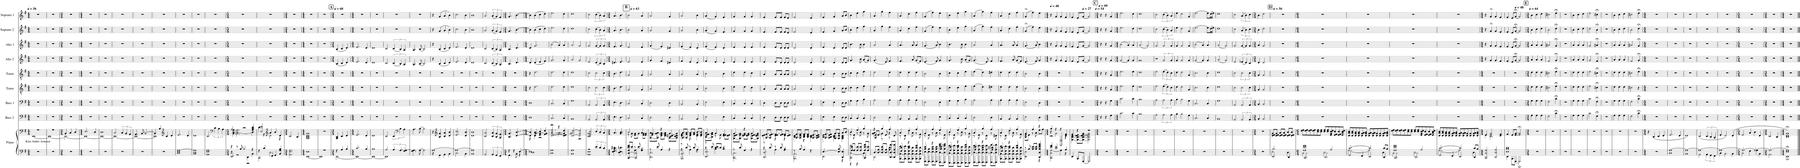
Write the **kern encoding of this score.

**kern	**kern	**text	**kern	**kern	**kern	**kern	**kern	**kern	**kern	**kern
*part9	*part9	*part9	*part8	*part7	*part6	*part5	*part4	*part3	*part2	*part1
*staff10	*staff9	*staff9	*staff8	*staff7	*staff6	*staff5	*staff4	*staff3	*staff2	*staff1
*I"Piano	*	*	*I"Bass 2	*I"Bass 1	*I"Tenor	*I"Tenor	*I"Alto 2	*I"Alto 1	*I"Soprano 2	*I"Soprano 1
*I'Pno.	*	*	*I'B2	*I'B1	*I'T.	*I'T	*I'A2	*I'A1	*I'S2	*I'S1
*clefF4	*clefF4	*	*clefF4	*clefF4	*clefGv2	*clefGv2	*clefG2	*clefG2	*clefG2	*clefG2
*k[f#]	*k[f#]	*	*k[f#]	*k[f#]	*k[f#]	*k[f#]	*k[f#]	*k[f#]	*k[f#]	*k[f#]
*M4/4	*M4/4	*	*M4/4	*M4/4	*M4/4	*M4/4	*M4/4	*M4/4	*M4/4	*M4/4
*MM56	*MM56	*	*MM56	*MM56	*MM56	*MM56	*MM56	*MM56	*MM56	*MM56
=1	=1	=1	=1	=1	=1	=1	=1	=1	=1	=1
!	!	!LO:LY:b	!	!	!	!	!	!	!	!
*	*^	*	*	*	*	*	*	*	*	*
1r	1r	[1EE	Kim Andre Arnesen	1r	1r	1r	1r	1r	1r	1r	1r
=2	=2	=2	=2	=2	=2	=2	=2	=2	=2	=2	=2
1r	1r	1EE_	.	1r	1r	1r	1r	1r	1r	1r	1r
=3	=3	=3	=3	=3	=3	=3	=3	=3	=3	=3	=3
*M3/4	*M3/4	*	*	*M3/4	*M3/4	*M3/4	*M3/4	*M3/4	*M3/4	*M3/4	*M3/4
2.r	4BB/	2.EE\_	.	2.r	2.r	2.r	2.r	2.r	2.r	2.r	2.r
.	4C/	.	.	.	.	.	.	.	.	.	.
.	4D/	.	.	.	.	.	.	.	.	.	.
=4	=4	=4	=4	=4	=4	=4	=4	=4	=4	=4	=4
*M4/4	*M4/4	*	*	*M4/4	*M4/4	*M4/4	*M4/4	*M4/4	*M4/4	*M4/4	*M4/4
1r	2.E/	1EE_	.	1r	1r	1r	1r	1r	1r	1r	1r
.	4D/	.	.	.	.	.	.	.	.	.	.
=5	=5	=5	=5	=5	=5	=5	=5	=5	=5	=5	=5
1r	1D	1EE_	.	1r	1r	1r	1r	1r	1r	1r	1r
=6	=6	=6	=6	=6	=6	=6	=6	=6	=6	=6	=6
1r	2C/	1EE_	.	1r	1r	1r	1r	1r	1r	1r	1r
.	6C/	.	.	.	.	.	.	.	.	.	.
.	6BB/	.	.	.	.	.	.	.	.	.	.
.	6AA/	.	.	.	.	.	.	.	.	.	.
=7	=7	=7	=7	=7	=7	=7	=7	=7	=7	=7	=7
1r	4.AA/	1EE_	.	1r	1r	1r	1r	1r	1r	1r	1r
.	[8BB/	.	.	.	.	.	.	.	.	.	.
.	2BB/_	.	.	.	.	.	.	.	.	.	.
=8	=8	=8	=8	=8	=8	=8	=8	=8	=8	=8	=8
1r	4BB/]	1EE]	.	1r	1r	1r	1r	1r	1r	1r	1r
.	4B/	.	.	.	.	.	.	.	.	.	.
*	*clefG2	*	*	*	*	*	*	*	*	*	*
.	4c/	.	.	.	.	.	.	.	.	.	.
.	4d/	.	.	.	.	.	.	.	.	.	.
*	*v	*v	*	*	*	*	*	*	*	*	*
=9	=9	=9	=9	=9	=9	=9	=9	=9	=9	=9
*^	*	*	*	*	*	*	*	*	*	*
[1G	1C 1E	2.e/	.	1r	1r	1r	1r	1r	1r	1r	1r
.	.	4d/	.	.	.	.	.	.	.	.	.
*v	*v	*	*	*	*	*	*	*	*	*	*
=10	=10	=10	=10	=10	=10	=10	=10	=10	=10	=10
1BB 1D 1G]	1d	.	1r	1r	1r	1r	1r	1r	1r	1r
=11	=11	=11	=11	=11	=11	=11	=11	=11	=11	=11
1AA 1E 1G	2c/	.	1r	1r	1r	1r	1r	1r	1r	1r
*	*clefF4	*	*	*	*	*	*	*	*	*
.	6c\	.	.	.	.	.	.	.	.	.
.	6B\	.	.	.	.	.	.	.	.	.
.	6A\	.	.	.	.	.	.	.	.	.
=12	=12	=12	=12	=12	=12	=12	=12	=12	=12	=12
*M5/4	*M5/4	*	*M5/4	*M5/4	*M5/4	*M5/4	*M5/4	*M5/4	*M5/4	*M5/4
*^	*^	*	*	*	*	*	*	*	*	*
*	*^	*	*	*	*	*	*	*	*	*	*	*
4r	4r	2.EE/	2A/	[4BB\ [4D\ [4G\	.	4%5r	4%5r	4%5r	4%5r	4%5r	4%5r	4%5r	4%5r
8r	2r	.	.	2.BB\] 2.D\_ 2.G\]	.	.	.	.	.	.	.	.	.
[8B/	.	.	.	.	.	.	.	.	.	.	.	.	.
2B/]	.	.	2r	.	.	.	.	.	.	.	.	.	.
.	4DD\	2r	.	.	.	.	.	.	.	.	.	.	.
4r	4BB\	.	4G/ 4B/ 4d/	4D\]	.	.	.	.	.	.	.	.	.
*	*v	*v	*	*	*	*	*	*	*	*	*	*	*
=13	=13	=13	=13	=13	=13	=13	=13	=13	=13	=13	=13	=13
4r	2CC\	2E/ 2e/	4d\	.	4%5r	4%5r	4%5r	4%5r	4%5r	4%5r	4%5r	4%5r
4c/	.	.	4r	.	.	.	.	.	.	.	.	.
*	*	*clefG2	*	*	*	*	*	*	*	*	*	*
4FF#/	2.D\	4a/	2d\	.	.	.	.	.	.	.	.	.
4GG/	.	4b/	.	.	.	.	.	.	.	.	.	.
4BB/ 4G/ 4B/	.	4d/	4r	.	.	.	.	.	.	.	.	.
*v	*v	*	*	*	*	*	*	*	*	*	*	*
*	*v	*v	*	*	*	*	*	*	*	*	*
=14	=14	=14	=14	=14	=14	=14	=14	=14	=14	=14
*M3/4	*M3/4	*	*M3/4	*M3/4	*M3/4	*M3/4	*M3/4	*M3/4	*M3/4	*M3/4
2.AA\ 2.E\ 2.G\	2c/	.	2.r	2.r	2.r	2.r	2.r	2.r	2.r	2.r
.	4B/	.	.	.	.	.	.	.	.	.
=15	=15	=15	=15	=15	=15	=15	=15	=15	=15	=15
*M4/4	*M4/4	*	*M4/4	*M4/4	*M4/4	*M4/4	*M4/4	*M4/4	*M4/4	*M4/4
*^	*	*	*	*	*	*	*	*	*	*
1E	[1EE	1G 1B 1d 1g	.	1r	1r	1r	1r	1r	1r	1r	1r
=16	=16	=16	=16	=16	=16	=16	=16	=16	=16	=16	=16
1r	1EE]	1r	.	1r	1r	1r	1r	1r	1r	1r	1r
=17	=17	=17	=17	=17	=17	=17	=17	=17	=17	=17	=17
!!LO:REH:place=s1:a:B:cj:fs=14:t=A
*M3/4	*	*M3/4	*	*M3/4	*M3/4	*M3/4	*M3/4	*M3/4	*M3/4	*M3/4	*M3/4
*	*	*	*	*	*	*	*	*	*	*	*MM60
4r	[2.EE\	4G/ 4B/	.	2.r	2.r	2.r	2.r	(4B/	(4B/	2.r	2.r
4A/	.	4c/	.	.	.	.	.	4c/	4c/	.	.
4B/	.	4d/	.	.	.	.	.	4d/)	4d/)	.	.
=18	=18	=18	=18	=18	=18	=18	=18	=18	=18	=18	=18
*M4/4	*	*M4/4	*	*M4/4	*M4/4	*M4/4	*M4/4	*M4/4	*M4/4	*M4/4	*M4/4
2.c/	1EE_	2.e/	.	1r	1r	1r	1r	2.e/	2.e/	1r	1r
4B/	.	4d/	.	.	.	.	.	4d/	4d/	.	.
=19	=19	=19	=19	=19	=19	=19	=19	=19	=19	=19	=19
1B	1EE_	1d	.	1r	1r	1r	1r	1d	1d	1r	1r
=20	=20	=20	=20	=20	=20	=20	=20	=20	=20	=20	=20
2A/	1EE]	2c/	.	1r	1r	1r	1r	2c/	2c/	1r	1r
6A/	.	6c/	.	.	.	.	.	(6c/	(6c/	.	.
*	*	*clefF4	*	*	*	*	*	*	*	*	*
[6G/	.	6B\	.	.	.	.	.	6B/)	6B/)	.	.
6F#/ 6G/_	.	6A\	.	.	.	.	.	6A/	6A/	.	.
*v	*v	*	*	*	*	*	*	*	*	*	*
=21	=21	=21	=21	=21	=21	=21	=21	=21	=21	=21
4.F#\ 4.G\]	4.A\	.	1r	1r	1r	1r	4.A/	4.A/	1r	1r
[8G\	[8B\	.	.	.	.	.	[8B/	[8B/	.	.
2G\]	2B\]	.	.	.	.	.	2B/]	2B/]	.	.
=22	=22	=22	=22	=22	=22	=22	=22	=22	=22	=22
*^	*	*	*	*	*	*	*	*	*	*
[1G	4r	4r	.	1r	1r	1r	1r	4r	4r	4r	4r
*	*	*clefG2	*	*	*	*	*	*	*	*	*
.	4GG\	4B/ 4g/	.	.	.	.	.	(4B/	(4B/	(4g/	(4g/
.	4AA\	4c/ 4a/	.	.	.	.	.	4c/	4c/	4a/	4a/
.	4BB\	4d/ 4b/	.	.	.	.	.	4d/)	4d/)	4b\)	4b\)
=23	=23	=23	=23	=23	=23	=23	=23	=23	=23	=23	=23
1G_	2.C\	2.e/ 2.cc/	.	1r	1r	1r	1r	2.e/	2.e/	2.cc\	2.cc\
.	4BB\	4d/ 4b/	.	.	.	.	.	4d/	4d/	4b\	4b\
=24	=24	=24	=24	=24	=24	=24	=24	=24	=24	=24	=24
1G]	1BB	1d 1b	.	1r	1r	1r	1r	1d	1d	1b	1b
*v	*v	*	*	*	*	*	*	*	*	*	*
=25	=25	=25	=25	=25	=25	=25	=25	=25	=25	=25
2AA/	2c/ 2a/	.	1r	1r	1r	1r	2c/	2c/	2a/	2a/
6AA/	6c/ 6a/	.	.	.	.	.	(6c/	(6c/	(6a/	(6a/
6GG/	6B/ 6g/	.	.	.	.	.	6B/)	6B/)	6g/)	6g/)
6FF#/	6A/ 6f#/	.	.	.	.	.	6A/	6A/	6f#/	6f#/
=26	=26	=26	=26	=26	=26	=26	=26	=26	=26	=26
*M3/4	*M3/4	*	*M3/4	*M3/4	*M3/4	*M3/4	*M3/4	*M3/4	*M3/4	*M3/4
*^	*	*	*	*	*	*	*	*	*	*
4r	4.GG\	4.B/ 4.g/	.	2.r	2.r	2.r	2.r	4.B/	4.B/	4.g/	4.g/
4r	.	.	.	.	.	.	.	.	.	.	.
.	8BB\	[4.d/ [4.b/	.	.	.	.	.	4.d/	4.d/	[4.b\	[4.b\
[4E/	4r	.	.	.	.	.	.	.	.	.	.
=27	=27	=27	=27	=27	=27	=27	=27	=27	=27	=27	=27
*M4/4	*	*M4/4	*	*M4/4	*M4/4	*M4/4	*M4/4	*M4/4	*M4/4	*M4/4	*M4/4
*	*	*^	*	*	*	*	*	*	*	*	*
1E]	1D	4d/] 4b/]	4r	.	1D	1D	4r	4r	4d/	4d/	4b\]	4b\]
.	.	[4g/	4d\ 4b\	.	.	.	2.d\	2.d\	(4d/	2.g/	(4b\	(4b\
.	.	4e/ 4g/_ 4cc/	2r	.	.	.	.	.	4e/	.	4cc\	4cc\
.	.	4f#/ 4g/] 4dd/	.	.	.	.	.	.	4f#/)	.	4dd\)	4dd\)
*v	*v	*	*	*	*	*	*	*	*	*	*	*
=28	=28	=28	=28	=28	=28	=28	=28	=28	=28	=28	=28
*	*	*^	*	*	*	*	*	*	*	*	*
1C 1G	2b/	2r	[2.d/ [2.e/ [2.g/ 2.ee/	.	2.C/	2.C/	2.d\	2.d\	2.g/	(2b\	2.ee\	2.ee\
.	4r	2a\	.	.	.	.	.	.	.	4a/)	.	.
.	4dd/	.	4d/] 4e/] 4g/]	.	4C/	4C/	4d\	4d\	4g/	4a/	4dd\	4dd\
*	*	*v	*v	*	*	*	*	*	*	*	*	*
=29	=29	=29	=29	=29	=29	=29	=29	=29	=29	=29	=29
1BB 1G	[2d/ [2dd/	2g\ 2a\	.	1BB	1G	1d	1d	2a/	2a/	1dd	1dd
.	2d/] 2g/ 2dd/]	2r	.	.	.	.	.	2g/	2g/	.	.
=30	=30	=30	=30	=30	=30	=30	=30	=30	=30	=30	=30
*^	*	*	*	*	*	*	*	*	*	*	*
2r	1AA 1E	2e/ 2cc/	1c 1g	.	2AA/	2AA/	2c\	2c\	2e/	2g/	2cc\	2cc\
6e/	.	6cc/	.	.	3AA/	3AA/	3c\	3c\	(6d/	[6g/	(6cc\	(6cc\
6d/	.	6b/	.	.	.	.	.	.	6c/)	6g/]	6b\)	6b\)
6c/	.	6a/	.	.	6AA/	6AA/	6c\	6c\	6B/	6g/	6a/	6a/
*v	*v	*	*	*	*	*	*	*	*	*	*	*
*	*v	*v	*	*	*	*	*	*	*	*	*
=31	=31	=31	=31	=31	=31	=31	=31	=31	=31	=31
*M3/4	*M3/4	*	*M3/4	*M3/4	*M3/4	*M3/4	*M3/4	*M3/4	*M3/4	*M3/4
4.E\ 4.F#\ 4.B\ 4.d#X\	4.a/	.	4.E\	4.E\	4.B\	4.B\	4.d#X/	4.f#/	4.a/	4.a/
4.D\ 4.E\ 4.dn\	4.g/ 4.b/	.	4.D\	4.D\	4.d\	4.d\	4.e/	4.g/	4.b\	4.b\
=32	=32	=32	=32	=32	=32	=32	=32	=32	=32	=32
!!LO:REH:place=s1:a:t=
!!LO:REH:place=s1:a:B:cj:fs=14:t=B
*	*	*	*	*	*	*	*	*	*	*MM63
*^	*^	*	*	*	*	*	*	*	*	*
*	*^	*	*	*	*	*	*	*	*	*	*	*
8e/ 8g/L	4r	[4CC/ [4C/ 4G/	2b/	8r	.	2C/	2C/	2G/	2G/	2e/	2e/	2b\	2b\
8e/J	.	.	.	8g\	.	.	.	.	.	.	.	.	.
8r	4G\	2CC/] 2C/]	.	8e\ 8g\L	.	.	.	.	.	.	.	.	.
8e/	.	.	.	8g\J	.	.	.	.	.	.	.	.	.
4G/	4r	.	4a/	8e\ 8g\L	.	4C/	4C/	4G/	4G/	4e/	4e/	4a/	4a/
.	.	.	.	8e\ 8g\J	.	.	.	.	.	.	.	.	.
*	*v	*v	*	*	*	*	*	*	*	*	*	*	*
=33	=33	=33	=33	=33	=33	=33	=33	=33	=33	=33	=33	=33
8r	2.DD\ 2.D\	4e/' 4g/'	[8A\ [8a\L	.	2D\	2D\	2A/	2A/	4g/	(4g/	2a/	2a/
8e/	.	.	8A\] 8g\ 8a\_J	.	.	.	.	.	.	.	.	.
4A/	.	4r	8d\ 8f#\ 8a\_L	.	.	.	.	.	4f#/	4f#/)	.	.
.	.	.	8d\ 8f#\ 8a\]J	.	.	.	.	.	.	.	.	.
4r	.	4c/' 4d#X/'	[8A\ [8g\L	.	4D\	4D\	4A/	4A/	4d#X/	4d#X/	4g/	4g/
.	.	.	8A\] 8c\ 8d#\ 8g\]J	.	.	.	.	.	.	.	.	.
=34	=34	=34	=34	=34	=34	=34	=34	=34	=34	=34	=34	=34
*	*^	*	*	*	*	*	*	*	*	*	*	*
8r	4r	2.BBB/ 2.BB/	[8A/ [8a/L	4d\' 4f#\'	.	2BB/	2BB/	2A/	2A/	4f#/	(4f#/	2a/	2a/
8d/	.	.	8A/] 8f#/ 8a/_J	.	.	.	.	.	.	.	.	.	.
8r	4A\	.	8d/ 8f#/ 8a/_L	4r	.	.	.	.	.	4e/	4e/)	.	.
8d/	.	.	8f#/ 8a/]J	.	.	.	.	.	.	.	.	.	.
4A/	4r	.	[8b/L	4d\' 4f#\'	.	4BB/	4BB/	4A/	4A/	4d/	4d/	4b\	4b\
.	.	.	8d/ 8f#/ 8b/]J	.	.	.	.	.	.	.	.	.	.
=35	=35	=35	=35	=35	=35	=35	=35	=35	=35	=35	=35	=35	=35
8r	4r	2.EE/ 2.E/	4e/' 4f#/'	[8B\ [8a\L	.	2E\	2E\	2B\	2B\	4f#/	(4f#/	(4a/	(4a/
8e/	.	.	.	8B\] 8f#\ 8a\]J	.	.	.	.	.	.	.	.	.
8d/ 8e/L	4B\	.	4g/	8r	.	.	.	.	.	4e/	4e/)	4g/)	4g/)
8d/J	.	.	.	8e\	.	.	.	.	.	.	.	.	.
4B/	4r	.	4f#/	8d\ 8e\L	.	4E\	4E\	4B\	4B\	4d/	4d/	4f#/	4f#/
.	.	.	.	8d\ 8e\J	.	.	.	.	.	.	.	.	.
*	*v	*v	*	*	*	*	*	*	*	*	*	*	*
=36	=36	=36	=36	=36	=36	=36	=36	=36	=36	=36	=36	=36
8r	2.CC\ 2.C\	4d/' 4e/'	[8G\ [8g\L	.	4C/	4C/	4d\	4d\	4e/	4e/	4g/	4g/
8d/	.	.	8G\] 8e\ 8g\_J	.	.	.	.	.	.	.	.	.
4G/	.	4r	8d\ 8e\ 8g\_L	.	4C/	4C/	4d\	4d\	4e/	4e/	4g/	4g/
.	.	.	8d\ 8e\ 8g\]J	.	.	.	.	.	.	.	.	.
4r	.	4d/' 4e/'	[8G\ [8g\L	.	4C/	4C/	4c\	4c\	4e/	4e/	4g/	4g/
.	.	.	8G\] 8d\ 8e\ 8g\]J	.	.	.	.	.	.	.	.	.
=37	=37	=37	=37	=37	=37	=37	=37	=37	=37	=37	=37	=37
*	*^	*	*	*	*	*	*	*	*	*	*	*
8r	4r	2.DD/ 2.D/	[8A/ [8f#/L	4d\' 4e\'	.	4D\	4D\	4A/	4A/	4e/	4e/	4f#/	4f#/
8d/	.	.	8A/] 8e/ 8f#/_J	.	.	.	.	.	.	.	.	.	.
8r	4A\	.	8d/ 8e/ 8f#/_L	4r	.	8D\L	8D\L	8A/L	8A/L	8e/L	8e/L	8f#/L	8f#/L
8d/	.	.	8e/ 8f#/]J	.	.	8D\J	8D\J	8A/J	8A/J	8d/J	8d/J	8f#/J	8f#/J
4A/	4r	.	8d/ 8f#/L	4r	.	8D\L	8D\L	8A/L	8A/L	8d/L	8d/L	8f#/L	8f#/L
.	.	.	8d/ 8e/J	.	.	8D\J	8D\J	8A/J	8A/J	8d/J	8d/J	8e/J	8e/J
*	*v	*v	*	*	*	*	*	*	*	*	*	*	*
=38	=38	=38	=38	=38	=38	=38	=38	=38	=38	=38	=38	=38
8r	2.BBB\ 2.BB\	[8A/ [8f#/L	4B\' 4d\'	.	2BB/	2BB/	2A/	2A/	2d/	2d/	2f#/	2f#/
8B/	.	8A/] 8d/ 8f#/_J	.	.	.	.	.	.	.	.	.	.
4A/	.	8B/ 8d/ 8f#/_L	4r	.	.	.	.	.	.	.	.	.
.	.	8B/ 8d/ 8f#/]J	.	.	.	.	.	.	.	.	.	.
4r	.	[8A/ [8e/L	4B\' 4d\'	.	4BB/	4BB/	4A/	4A/	4d/	4d/	4e/	4e/
.	.	8A/] 8B/ 8d/ 8e/]J	.	.	.	.	.	.	.	.	.	.
=39	=39	=39	=39	=39	=39	=39	=39	=39	=39	=39	=39	=39
[4.E/	2EE\	[8A/ [8f#/L	4B\' 4e\'	.	4E\	4E\	4A/	4A/	4e/	4e/	4f#/	4f#/
.	.	8A/] 8B/ 8e/ 8f#/]J	.	.	.	.	.	.	.	.	.	.
.	.	[8G/ [8g/L	4B\' 4d\'	.	4E\	4E\	4B\	4B\	4d/	4d/	4g/	4g/
8E/_ 8B/	.	8G/] 8d/ 8g/]J	.	.	.	.	.	.	.	.	.	.
4DD/ 4E/]	4r	8a/L	4G\ 4B\ 4d\	.	8D\L	8D\L	8B\L	8B\L	8d/L	8d/L	8a/L	8a/L
.	.	8b/J	.	.	8D\J	8D\J	8B\J	8B\J	8d/J	8d/J	8b/J	8b/J
=40	=40	=40	=40	=40	=40	=40	=40	=40	=40	=40	=40	=40
*	*^	*	*	*	*	*	*	*	*	*	*	*
8G/ 8e/L	2CC\ [2C\ 2g\	4r	4b/	8r	.	4C/	4G\	4c\	4c\	4.g/	4.b\	4b\	4b\
8G/J	.	.	.	8e\	.	.	.	.	.	.	.	.	.
8G/ 8e/L	.	4r	4ee/	8r	.	4C/	4G\	4c\	4c\	.	.	4ee\	4ee\
8G/ 8e/J	.	.	.	8b\	.	.	.	.	.	8b\	8b\	.	.
8G/ 8e/ 8a/L	4C\]	4CC/	4gg/	8r	.	4C/	4B\	4e\	4e\	(8a/L	4b\	4gg\	4gg\
8G/ 8e/J	.	.	.	8g\	.	.	.	.	.	8g/J)	.	.	.
*	*v	*v	*	*	*	*	*	*	*	*	*	*	*
=41	=41	=41	=41	=41	=41	=41	=41	=41	=41	=41	=41	=41
*	*	*	*^	*	*	*	*	*	*	*	*	*
[8D/L	2DD\	4r	[4g\ 4a\	8A/ 8e/L	.	2D\	2A\	2d\	2d\	(4.g/	2a/	4a/	4a/
8D/_ 8A/J	.	.	.	8e/J	.	.	.	.	.	.	.	.	.
8D/_ 8A/ 8e/L	.	4gg/	4g\]	8r	.	.	.	.	.	.	.	4gg\	4gg\
8D/_ 8A/J	.	.	.	8e/	.	.	.	.	.	8e/)	.	.	.
[8DD/ 8D/_ [8a/L	4A\' 4d\'	4ff#/	4r	8r	.	4D\	4A\	4d\	4d\	4f#/	4a/	4ff#\	4ff#\
8DD/] 8D/] 8A/ 8a/]J	.	.	.	8d/	.	.	.	.	.	.	.	.	.
*	*	*	*v	*v	*	*	*	*	*	*	*	*	*
=42	=42	=42	=42	=42	=42	=42	=42	=42	=42	=42	=42	=42
4F#/' 4d/'	[8BBB\ [8BB\ [8f#\L	4a/	8r	.	4BB/	4A\	4d\	4d\	4.f#/	4.a/	4a/	4a/
.	8BBB\_ 8BB\_ 8F#\ 8f#\_J	.	8d\	.	.	.	.	.	.	.	.	.
4r	8BBB\_ 8BB\_ 8F#\ 8d\ 8f#\]L	4dd/	8r	.	4BB/	4A\	4d\	4d\	.	.	4dd\	4dd\
.	8BBB\] 8BB\_ 8F#\ 8d\J	.	8a\	.	.	.	.	.	8a/	8a/	.	.
4F#/' 4d/' 4g/'	[8BBB\ 8BB\_L	4ff#/	8r	.	4BB/	4A\	4d\	4d\	(8g/L	4a/	4ff#\	4ff#\
.	8BBB\] 8BB\] 8F#\ 8d\J	.	8f#\	.	.	.	.	.	8f#/J)	.	.	.
=43	=43	=43	=43	=43	=43	=43	=43	=43	=43	=43	=43	=43
4B/' 4e/'	[8EEE\ [8E\L	4g/	8r	.	2E\	2E\	2B\	2B\	(4.e/	(4.g/	(4g/	(4g/
.	8EEE\_ 8E\_ 8B\J	.	8e\	.	.	.	.	.	.	.	.	.
4r	8EEE\_ 8E\_ 8B\ 8e\L	4ff#/	8r	.	.	.	.	.	.	.	4ff#\)	4ff#\)
.	8EEE\] 8E\] 8B\ 8e\J	.	8a\	.	.	.	.	.	8f#/)	8a/)	.	.
4B/' 4e/'	[8DDD\ [8D\ [8g\ [8b\L	4ee/	8r	.	4E\	4E\	4B\	4B\	4g/	4b\	4ee\	4ee\
.	8DDD\] 8D\] 8B\ 8g\] 8b\]J	.	8e\	.	.	.	.	.	.	.	.	.
=44	=44	=44	=44	=44	=44	=44	=44	=44	=44	=44	=44	=44
4G/' 4e/'	[8CCC\ [8C\ [8g\L	4b/	8r	.	4C/	4G\	4c\	4c\	4.g/	4.b\	4b\	4b\
.	8CCC\_ 8C\_ 8G\ 8g\_J	.	8e\	.	.	.	.	.	.	.	.	.
4r	8CCC\_ 8C\_ 8G\ 8e\ 8g\]L	4ee/	8r	.	4C/	4G\	4c\	4c\	.	.	4ee\	4ee\
.	8CCC\] 8C\_ 8G\ 8e\J	.	8b\	.	.	.	.	.	8b\	8b\	.	.
4G/' 4e/' 4a/'	[8CCC\ 8C\_L	4gg/	8r	.	4C/	4B\	4e\	4e\	(8a/L	4b\	4gg\	4gg\
.	8CCC\] 8C\] 8G\ 8e\J	.	8g\	.	.	.	.	.	8g/J)	.	.	.
=45	=45	=45	=45	=45	=45	=45	=45	=45	=45	=45	=45	=45
4A/' 4e/'	[8DDD\ [8D\ [8g\L	4a/	8r	.	2D\	2A\	(4e\	(4e\	(4.g/	2a/	(4a/	(4a/
.	8DDD\_ 8D\_ 8A\ 8g\_J	.	8e\	.	.	.	.	.	.	.	.	.
4r	8DDD\_ 8D\_ 8A\ 8d\ 8g\_L	4gg/	8r	.	.	.	4d\)	4d\)	.	.	4gg\)	4gg\)
.	8DDD\] 8D\_ 8A\ 8g\]J	.	8d\	.	.	.	.	.	8e/)	.	.	.
4A/' 4d#X/'	[8DDD\ 8D\_ [8a\L	4ff#/	8r	.	4D\	4A\	4d#X\	4d#X\	4f#/	4a/	4ff#\	4ff#\
.	8DDD\] 8D\] 8A\ 8a\]J	.	8d#X\	.	.	.	.	.	.	.	.	.
=46	=46	=46	=46	=46	=46	=46	=46	=46	=46	=46	=46	=46
4F#/' 4d/'	[8BBB\ [8BB\ [8f#\L	4a/	8r	.	4BB/	4A\	4d\	4d\	4.f#/	4.a/	4a/	4a/
.	8BBB\_ 8BB\_ 8F#\ 8f#\_J	.	8d\	.	.	.	.	.	.	.	.	.
4r	8BBB\_ 8BB\_ 8F#\ 8d\ 8f#\]L	4dd/	8r	.	4BB/	4A\	4d\	4d\	.	.	4dd\	4dd\
.	8BBB\] 8BB\_ 8F#\ 8d\J	.	8a\	.	.	.	.	.	8a/	8a/	.	.
4F#/' 4d/' 4g/'	[8BBB\ 8BB\_L	4ff#/	8r	.	4BB/	4A\	4d\	4d\	(8g/L	4a/	4ff#\	4ff#\
.	8BBB\] 8BB\] 8F#\ 8d\J	.	8f#\	.	.	.	.	.	8f#/J)	.	.	.
=47	=47	=47	=47	=47	=47	=47	=47	=47	=47	=47	=47	=47
!	!	!	!	!	!	!	!	!	!	!	!	!LO:TX:a:t=rit.
!	!	!	!	!	!	!	!	!	!	!	!LO:TX:a:t=rit.	!
8r	2EE\ 2E\	4g/	8B\ 8e\L	.	2E\	2E\	2B\	2B\	(4.e/	(4.g/	(4g/	(4g/
8B/	.	.	8e\J	.	.	.	.	.	.	.	.	.
8B/ 8e/L	.	4ff#/	8r	.	.	.	.	.	.	.	4ff#\)	4ff#\)
8B/ 8e/J	.	.	8a\	.	.	.	.	.	8f#/)	8a/)	.	.
4DD/ 4D/ 4B/ 4e/ 4g/ 4b/	4r	4r	8ee\L	.	4D\	4D\	4B\	4B\	4g/	4b\	4ee\	4ee\
.	.	.	8ff#\J	.	.	.	.	.	.	.	.	.
*	*	*v	*v	*	*	*	*	*	*	*	*	*
=48	=48	=48	=48	=48	=48	=48	=48	=48	=48	=48	=48
*M4/4	*	*M4/4	*	*M4/4	*M4/4	*M4/4	*M4/4	*M4/4	*M4/4	*M4/4	*M4/4
*	*	*	*	*	*	*	*	*	*	*	*MM48
*	*	*^	*	*	*	*	*	*	*	*	*
*	*	*	*^	*	*	*	*	*	*	*	*	*
4e/ 4g/	2CC\ 2C\ [2G\	4gg/	4r	2r	.	1r	1r	1r	1r	4r	4r	4r	4r
2c/ 2e/	.	4r	2g\	.	.	.	.	.	.	4g/	4g/	4g/	4g/
.	4G\]	4r	.	2DD/ 2D/	.	.	.	.	.	4g/	4g/	4g/	4g/
4A/	4r	4d/ 4f#/	4r	.	.	.	.	.	.	4f#/	4f#/	4f#/	4f#/
*v	*v	*	*	*	*	*	*	*	*	*	*	*	*
*	*	*v	*v	*	*	*	*	*	*	*	*	*
=49	=49	=49	=49	=49	=49	=49	=49	=49	=49	=49	=49
*	*	*	*	*	*	*	*	*	*	*	*^
4EE/	4f#/	[4E\ [4B\ [4d\	.	1r	1r	1r	1r	4f#/	4f#/	4f#/	4f#/	2...ryy
8BBB/L	4r	8E\_ 8B\_ 8d\_ 8e\L	.	.	.	.	.	8e/L	8e/L	8e/L	8e/L	.
*	*	*	*	*	*	*	*	*	*	*	*MM27	*
[8EEE/J	.	8E\_ 8B\_ 8d\_ [8e\ [8g\J	.	.	.	.	.	[8g/J	[8g/J	[8g/J	[8g/J	.
2EEE/]	2r	2E\] 2B\] 2d\] 2e\] 2g\]	.	.	.	.	.	2g/]	2g/]	2g/]	2g/]	.
*	*	*	*	*	*	*	*	*	*	*	*MM54	*
.	.	.	.	.	.	.	.	.	.	.	.	16ryy
*	*v	*v	*	*	*	*	*	*	*	*	*v	*v
=50	=50	=50	=50	=50	=50	=50	=50	=50	=50	=50
!!LO:REH:place=s1:a:B:cj:fs=14:t=C
*M3/4	*M3/4	*	*M3/4	*M3/4	*M3/4	*M3/4	*M3/4	*M3/4	*M3/4	*M3/4
*	*	*	*	*	*	*	*	*	*	*MM60
2.r	2.r	.	4r	4r	4r	4r	4r	4r	4r	4r
.	.	.	4r	4r	4r	4r	4r	4r	4r	4r
.	.	.	4G\	4G\	4G/	4G/	4g/	4g/	4g/	4g/
=51	=51	=51	=51	=51	=51	=51	=51	=51	=51	=51
*M4/4	*M4/4	*	*M4/4	*M4/4	*M4/4	*M4/4	*M4/4	*M4/4	*M4/4	*M4/4
1r	1r	.	2.c\	2.c\	2.e\	2.e\	[2g/	(2b\	2.ee\	2.ee\
.	.	.	.	.	.	.	4g/]	4a/)	.	.
.	.	.	4c\	4c\	4e\	4e\	4g/	4a/	4dd\	4dd\
=52	=52	=52	=52	=52	=52	=52	=52	=52	=52	=52
1r	1r	.	1B	1B	1d	1d	1g	(2a/	1dd	1dd
.	.	.	.	.	.	.	.	2g/)	.	.
=53	=53	=53	=53	=53	=53	=53	=53	=53	=53	=53
1r	1r	.	2A\	2A\	2e\	2e\	2r	2g/	2cc\	2cc\
.	.	.	3A\	3A\	(6e\	(6e\	3g/	3g/	(6cc\	(6cc\
.	.	.	.	.	6d\)	6d\)	.	.	6b\)	6b\)
.	.	.	6A\	6A\	6c\	6c\	6g/	6g/	6a/	6a/
=54	=54	=54	=54	=54	=54	=54	=54	=54	=54	=54
1r	1r	.	4B\	4B\	4d\	4d\	4g/	4g/	4ee\	4ee\
.	.	.	2B\	2B\	2d\	2d\	2g/	2g/	2dd\	2dd\
.	.	.	4G\	4G\	4G/	4G/	4g/	4g/	4g/	4g/
=55	=55	=55	=55	=55	=55	=55	=55	=55	=55	=55
1r	1r	.	2.C/	2.C/	2.c\	2.c\	[2g/	(2b\	[2.ee\	[2.ee\
.	.	.	.	.	.	.	4g/]	4a/)	.	.
.	.	.	4C/	4C/	4c\	4c\	4g/	4a/	8ee\L]	8ee\L]
.	.	.	.	.	.	.	.	.	(16dd\L	(16dd\L
.	.	.	.	.	.	.	.	.	16ee\JJ)	16ee\JJ)
=56	=56	=56	=56	=56	=56	=56	=56	=56	=56	=56
1r	1r	.	1BB	1G	1d	1d	(2a/	(2a/	1dd	1dd
.	.	.	.	.	.	.	2g/)	2g/)	.	.
=57	=57	=57	=57	=57	=57	=57	=57	=57	=57	=57
1r	1r	.	2AA/	2AA/	2c\	2c\	2e/	2g/	2cc\	2cc\
.	.	.	3AA/	3AA/	3c\	3c\	(6e-X/	[6g/	(6a/	(6a/
.	.	.	.	.	.	.	6d/)	6g/]	6b\)	6b\)
.	.	.	6AA/	6AA/	6c\	6c\	6c/	6g/	6cc\	6cc\
=58	=58	=58	=58	=58	=58	=58	=58	=58	=58	=58
*M3/4	*M3/4	*	*M3/4	*M3/4	*M3/4	*M3/4	*M3/4	*M3/4	*M3/4	*M3/4
2.r	2.r	.	4BB/	4BB/	4G/	4G/	4d/	4a/	4b\	4b\
.	.	.	2BB/	2BB/	2G/	2G/	2d/	2g/	2dd\	2dd\
=59	=59	=59	=59	=59	=59	=59	=59	=59	=59	=59
!!LO:REH:place=s1:a:B:cj:fs=14:t=D
*	*	*	*	*	*	*	*	*	*	*MM56
*^	*	*	*	*	*	*	*	*	*	*
*	*^	*	*	*	*	*	*	*	*	*	*
2.B/	2E\	2EE/	8d/ 8e/ 8g/L	.	2.r	2.r	2.r	2.r	2.r	2.r	2.r	2.r
.	.	.	8d/ 8e/ 8g/J	.	.	.	.	.	.	.	.	.
.	.	.	8d/ 8e/ 8a/L	.	.	.	.	.	.	.	.	.
.	.	.	8d/ 8e/ 8a/J	.	.	.	.	.	.	.	.	.
.	4D\	4DD/	8d/ 8e/ 8b/L	.	.	.	.	.	.	.	.	.
.	.	.	8d/ 8e/ 8b/J	.	.	.	.	.	.	.	.	.
=60	=60	=60	=60	=60	=60	=60	=60	=60	=60	=60	=60	=60
*M6/4	*	*	*M6/4	*	*M6/4	*M6/4	*M6/4	*M6/4	*M6/4	*M6/4	*M6/4	*M6/4
1G 1e 1g	2.C\	2.CC/	8dd\ 8ee\L	.	1.r	1.r	1.r	1.r	1.r	1.r	1.r	1.r
.	.	.	8dd\ 8ee\	.	.	.	.	.	.	.	.	.
.	.	.	8dd\ 8ee\	.	.	.	.	.	.	.	.	.
.	.	.	8dd\ 8ee\	.	.	.	.	.	.	.	.	.
.	.	.	8cc\ 8ee\	.	.	.	.	.	.	.	.	.
.	.	.	8cc\ 8ee\J	.	.	.	.	.	.	.	.	.
.	2.D\	2.DD/	8cc/ 8ee/L	.	.	.	.	.	.	.	.	.
.	.	.	8cc/ 8ee/	.	.	.	.	.	.	.	.	.
2A/	.	.	8e/ 8g/ 8cc/ 8dd/	.	.	.	.	.	.	.	.	.
.	.	.	8e/ 8f#/ 8cc/	.	.	.	.	.	.	.	.	.
.	.	.	8e/ 8f#/ 8cc/	.	.	.	.	.	.	.	.	.
.	.	.	8e/ 8a/ 8cc/ 8dd/J	.	.	.	.	.	.	.	.	.
=61	=61	=61	=61	=61	=61	=61	=61	=61	=61	=61	=61	=61
[2.c/	[2.G\	2GG/	8d/ 8a/ 8cc/L	.	1.r	1.r	1.r	1.r	1.r	1.r	1.r	1.r
.	.	.	8d/ 8a/ 8cc/	.	.	.	.	.	.	.	.	.
.	.	.	8d/ 8g/ 8b/	.	.	.	.	.	.	.	.	.
.	.	.	8d/ 8g/ 8b/	.	.	.	.	.	.	.	.	.
.	.	4FF#/	8d/ 8g/ 8a/	.	.	.	.	.	.	.	.	.
.	.	.	8d/ 8g/ 8b/J	.	.	.	.	.	.	.	.	.
2c/]	2G\]	2EE/	8d/ 8g/ 8a/L	.	.	.	.	.	.	.	.	.
.	.	.	8d/ 8g/ 8a/	.	.	.	.	.	.	.	.	.
.	.	.	8d/ 8g/	.	.	.	.	.	.	.	.	.
.	.	.	8d/ 8g/	.	.	.	.	.	.	.	.	.
8c/L	4D\	4DD/	8d/ 8g/ 8a/	.	.	.	.	.	.	.	.	.
8B/J	.	.	8d/ 8g/ 8b/J	.	.	.	.	.	.	.	.	.
=62	=62	=62	=62	=62	=62	=62	=62	=62	=62	=62	=62	=62
1G 1e 1g	2.C\	2.CC/	8dd\ 8ee\L	.	1.r	1.r	1.r	1.r	1.r	1.r	1.r	1.r
.	.	.	8dd\ 8ee\	.	.	.	.	.	.	.	.	.
.	.	.	8dd\ 8ee\	.	.	.	.	.	.	.	.	.
.	.	.	8dd\ 8ee\	.	.	.	.	.	.	.	.	.
.	.	.	8cc\ 8ee\	.	.	.	.	.	.	.	.	.
.	.	.	8cc\ 8ee\J	.	.	.	.	.	.	.	.	.
.	2.D\	2.DD/	8cc/ 8ee/L	.	.	.	.	.	.	.	.	.
.	.	.	8cc/ 8ee/	.	.	.	.	.	.	.	.	.
2A/	.	.	8e/ 8g/ 8cc/ 8dd/	.	.	.	.	.	.	.	.	.
.	.	.	8e/ 8f#/ 8cc/	.	.	.	.	.	.	.	.	.
.	.	.	8e/ 8f#/ 8cc/	.	.	.	.	.	.	.	.	.
.	.	.	8e/ 8a/ 8cc/ 8dd/J	.	.	.	.	.	.	.	.	.
=63	=63	=63	=63	=63	=63	=63	=63	=63	=63	=63	=63	=63
[2.c/	[2.G\	2GG/	8d/ 8a/ 8cc/L	.	1.r	1.r	1.r	1.r	1.r	1.r	1.r	1.r
.	.	.	8d/ 8a/ 8cc/	.	.	.	.	.	.	.	.	.
.	.	.	8d/ 8g/ 8b/	.	.	.	.	.	.	.	.	.
.	.	.	8d/ 8g/ 8b/	.	.	.	.	.	.	.	.	.
.	.	4FF#/	8d/ 8g/ 8a/	.	.	.	.	.	.	.	.	.
.	.	.	8d/ 8g/ 8b/J	.	.	.	.	.	.	.	.	.
2c/]	2G\]	2EE/	8d/ 8g/ 8a/L	.	.	.	.	.	.	.	.	.
.	.	.	8d/ 8g/ 8a/	.	.	.	.	.	.	.	.	.
.	.	.	8d/ 8g/	.	.	.	.	.	.	.	.	.
.	.	.	8d/ 8g/	.	.	.	.	.	.	.	.	.
8c/L	4D\	4DD/	8d/ 8g/ 8a/	.	.	.	.	.	.	.	.	.
8B/J	.	.	8d/ 8g/ 8b/J	.	.	.	.	.	.	.	.	.
*v	*v	*v	*	*	*	*	*	*	*	*	*	*
=64	=64	=64	=64	=64	=64	=64	=64	=64	=64	=64
*M4/4	*M4/4	*	*M4/4	*M4/4	*M4/4	*M4/4	*M4/4	*M4/4	*M4/4	*M4/4
*	*^	*	*	*	*	*	*	*	*	*
2CC/ 2C/ 2G/	4e/	4e\	.	1r	1r	1r	1r	4r	4r	4r	4r
!	!	!	!	!	!	!	!	!	!	!	!LO:TX:a:t=rit.
!	!	!	!	!	!	!	!	!	!	!LO:TX:a:t=rit.	!
.	2e/ 2g/	2.c\	.	.	.	.	.	4g/	4g/	4g/	4g/
2DD/ 2D/ 2A/	.	.	.	.	.	.	.	4g/	4g/	4g/	4g/
.	4d/ 4f#/	.	.	.	.	.	.	4f#/	4f#/	4f#/	4f#/
*	*v	*v	*	*	*	*	*	*	*	*	*
=65	=65	=65	=65	=65	=65	=65	=65	=65	=65	=65
*^	*	*	*	*	*	*	*	*	*	*
1E 1B 1d	4EE\	4f#/	.	1r	1r	1r	1r	4f#/	4f#/	4f#/	4f#/
.	8BBB\L	8e/L	.	.	.	.	.	8e/L	8e/L	8e/L	8e/L
*	*	*	*	*	*	*	*	*	*	*	*MM48
.	[8EEE\J	[8e/ [8g/J	.	.	.	.	.	[8g;</J	[8g;</J	[8g;</J	[8g;</J
.	2EEE;\]	2e/];< 2g/];<	.	.	.	.	.	2g/]	2g/]	2g/]	2g/]
*v	*v	*	*	*	*	*	*	*	*	*	*
=66	=66	=66	=66	=66	=66	=66	=66	=66	=66	=66
!!LO:REH:place=s1:a:B:cj:fs=14:t=E
*M3/4	*M3/4	*	*M3/4	*M3/4	*M3/4	*M3/4	*M3/4	*M3/4	*M3/4	*M3/4
*	*	*	*	*	*	*	*	*	*	*MM64
2.r	2.r	.	4G\	4G\	4d\	4d\	4a/	4a/	4b\	4b\
.	.	.	4G\	4G\	4d\	4d\	4a/	4a/	4cc\	4cc\
.	.	.	4G\	4G\	4d\	4d\	4a/	4a/	4dd\	4dd\
=67	=67	=67	=67	=67	=67	=67	=67	=67	=67	=67
2.r	2.r	.	2F#\	2F#\	2c#X\	2c#X\	2f#/	2a#X/	2b\	2cc#X\
.	.	.	4c;<\	4c;<\	4e;<\	4e;<\	4g;</	4g;</	4dd;<\	4ee;<\
=68	=68	=68	=68	=68	=68	=68	=68	=68	=68	=68
2.r	2.r	.	2.r	2.r	2.r	2.r	2.r	2.r	2.r	2.r
=69	=69	=69	=69	=69	=69	=69	=69	=69	=69	=69
2.r	2.r	.	4G\	4G\	4d\	4d\	4a/	4a/	4b\	4b\
.	.	.	4G\	4G\	4d\	4d\	4a/	4a/	4cc\	4cc\
.	.	.	4G\	4G\	4d\	4d\	4a/	4a/	4dd\	4dd\
=70	=70	=70	=70	=70	=70	=70	=70	=70	=70	=70
2.r	2.r	.	2c\	2c\	2e\	2e\	2g/	2g/	2dd\	2ee\
.	.	.	4F#;<\	4F#;<\	4c#X;<\	4c#X;<\	4f#;</	4a#X;</	4b;<\	4cc#X;<\
=71	=71	=71	=71	=71	=71	=71	=71	=71	=71	=71
2.r	2.r	.	2.r	2.r	2.r	2.r	2.r	2.r	2.r	2.r
=72	=72	=72	=72	=72	=72	=72	=72	=72	=72	=72
2.r	2.r	.	4G\	4G\	4d\	4d\	4a/	4a/	4b\	4b\
.	.	.	4G\	4G\	4d\	4d\	4a/	4a/	4cc\	4cc\
.	.	.	4G\	4G\	4d\	4d\	4a/	4a/	4dd\	4dd\
=73	=73	=73	=73	=73	=73	=73	=73	=73	=73	=73
2.r	2.r	.	2F#\	2F#\	2c#X\	2c#X\	2f#/	2a#X/	2b\	2cc#X\
.	.	.	4c;<\	4c;<\	4r	4e;<\	4g;</	4g;</	4dd;<\	4ee;<\
=74	=74	=74	=74	=74	=74	=74	=74	=74	=74	=74
*M4/4	*M4/4	*	*M4/4	*M4/4	*M4/4	*M4/4	*M4/4	*M4/4	*M4/4	*M4/4
1r	4r	.	1r	1r	1r	1r	1r	1r	1r	1r
.	(4B/	.	.	.	.	.	.	.	.	.
.	4c/	.	.	.	.	.	.	.	.	.
.	4d/	.	.	.	.	.	.	.	.	.
=75	=75	=75	=75	=75	=75	=75	=75	=75	=75	=75
*^	*	*	*	*	*	*	*	*	*	*
[1G	1C	2.e/	.	1r	1r	1r	1r	1r	1r	1r	1r
.	.	4d/	.	.	.	.	.	.	.	.	.
=76	=76	=76	=76	=76	=76	=76	=76	=76	=76	=76	=76
1G_	1BB	1d)	.	1r	1r	1r	1r	1r	1r	1r	1r
=77	=77	=77	=77	=77	=77	=77	=77	=77	=77	=77	=77
1G_	2AA\	(2c/	.	1r	1r	1r	1r	1r	1r	1r	1r
.	6AA\	6c/	.	.	.	.	.	.	.	.	.
.	6GG\	6B/	.	.	.	.	.	.	.	.	.
.	6FF#\	6A/	.	.	.	.	.	.	.	.	.
=78	=78	=78	=78	=78	=78	=78	=78	=78	=78	=78	=78
1G_	4C\	4e/	.	1r	1r	1r	1r	1r	1r	1r	1r
.	2BB\	2d/)	.	.	.	.	.	.	.	.	.
.	4BB\	(4d/	.	.	.	.	.	.	.	.	.
=79	=79	=79	=79	=79	=79	=79	=79	=79	=79	=79	=79
*M5/4	*	*M5/4	*	*M5/4	*M5/4	*M5/4	*M5/4	*M5/4	*M5/4	*M5/4	*M5/4
2.G/_	2C\	2e/	.	4%5r	4%5r	4%5r	4%5r	4%5r	4%5r	4%5r	4%5r
.	4F#\	4a/	.	.	.	.	.	.	.	.	.
2G/_	4G\	4b\	.	.	.	.	.	.	.	.	.
.	4BB\	4d/	.	.	.	.	.	.	.	.	.
=80	=80	=80	=80	=80	=80	=80	=80	=80	=80	=80	=80
*M3/4	*	*M3/4	*	*M3/4	*M3/4	*M3/4	*M3/4	*M3/4	*M3/4	*M3/4	*M3/4
2.G/_	2.AA\	2c/	.	2.r	2.r	2.r	2.r	2.r	2.r	2.r	2.r
.	.	4B/	.	.	.	.	.	.	.	.	.
=81	=81	=81	=81	=81	=81	=81	=81	=81	=81	=81	=81
*M4/4	*	*M4/4	*	*M4/4	*M4/4	*M4/4	*M4/4	*M4/4	*M4/4	*M4/4	*M4/4
1G;<]	1EE; 1E;	1B;< 1d;< 1g;<)	.	1r	1r	1r	1r	1r	1r	1r	1r
*v	*v	*	*	*	*	*	*	*	*	*	*
==	==	==	==	==	==	==	==	==	==	==
*-	*-	*-	*-	*-	*-	*-	*-	*-	*-	*-
